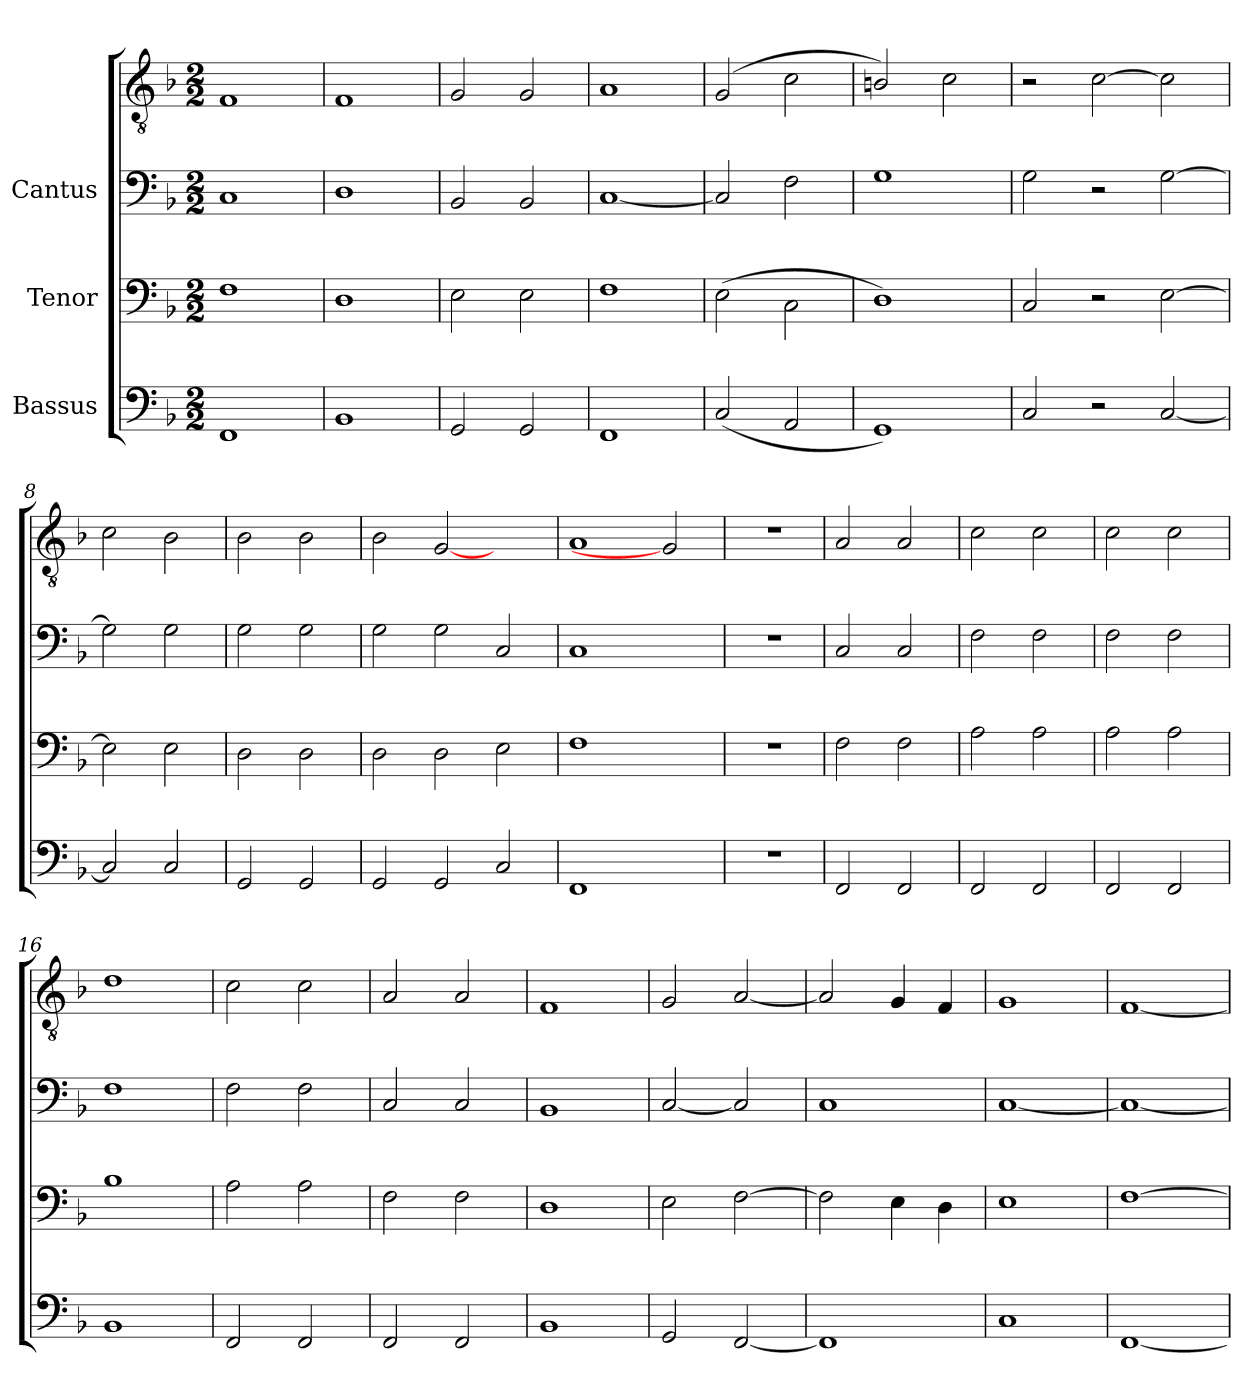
**kern	**kern	**kern	**kern
*part3	*part2	*part1	*part1
*staff4	*staff3	*staff2	*staff1
*I"Bassus	*I"Tenor	*I"Cantus	*
!!LO:PB:g=z
*stria5	*stria5	*stria5	*stria5
*clefF4	*clefF4	*clefF4	*clefGv2
*k[b-]	*k[b-]	*k[b-]	*k[b-]
*F:	*F:	*F:	*F:
*M2/2	*M2/2	*M2/2	*M2/2
*MM312	*MM312	*MM312	*MM312
=1	=1	=1	=1
1FF	1F	1C	1F
=2	=2	=2	=2
1BB-	1D	1D	1F
=3	=3	=3	=3
2GG/	2E\	2BB-/	2G/
2GG/	2E\	2BB-/	2G/
=4	=4	=4	=4
1FF	1F	[<1C	1A
!!LO:LB:g=z
=5	=5	=5	=5
(<2C/	(>2E\	2C/]	(<2G/
2AA/	2C\	2F\	2c\
=6	=6	=6	=6
1GG)	1D)	1G	2Bn/)
.	.	.	2c\
=7	=7	=7	=7
2C/	2C/	2G\	2r
2r	2r	2r	[>2c\
[<2C/	[>2E\	[>2G\	2c\]
=8	=8	=8	=8
2C/]	2E\]	2G\]	2c\
2C/	2E\	2G\	2B-\
=9	=9	=9	=9
2GG/	2D\	2G\	2B-\
2GG/	2D\	2G\	2B-\
=10	=10	=10	=10
2GG/	2D\	2G\	2B-\
2GG/	2D\	2G\	[2G
2C/	2E\	2C/	2ryy
=11	=11	=11	=11
1FF	1F	1C	1A
2ryy	2ryy	2ryy	2G]
=12	=12	=12	=12
1r	1r	1r	1r
!!LO:LB:g=z
=13	=13	=13	=13
2FF/	2F\	2C/	2A/
2FF/	2F\	2C/	2A/
=14	=14	=14	=14
2FF/	2A\	2F\	2c\
2FF/	2A\	2F\	2c\
=15	=15	=15	=15
2FF/	2A\	2F\	2c\
2FF/	2A\	2F\	2c\
=16	=16	=16	=16
1BB-	1B-	1F	1d
=17	=17	=17	=17
2FF/	2A\	2F\	2c\
2FF/	2A\	2F\	2c\
=18	=18	=18	=18
2FF/	2F\	2C/	2A/
2FF/	2F\	2C/	2A/
!!LO:PB:g=z
=19	=19	=19	=19
1BB-	1D	1BB-	1F
=20	=20	=20	=20
2GG/	2E\	[<2C/	2G/
[<2FF/	[>2F\	2C/]	[<2A/
=21	=21	=21	=21
1FF]	2F\]	1C	2A/]
.	4E\	.	4G/
.	4D\	.	4F/
=22	=22	=22	=22
1C	1E	[<1C	1G
=23	=23	=23	=23
[<1FF	[>1F	1C_<	[<1F
=	=	=	=
*-	*-	*-	*-
